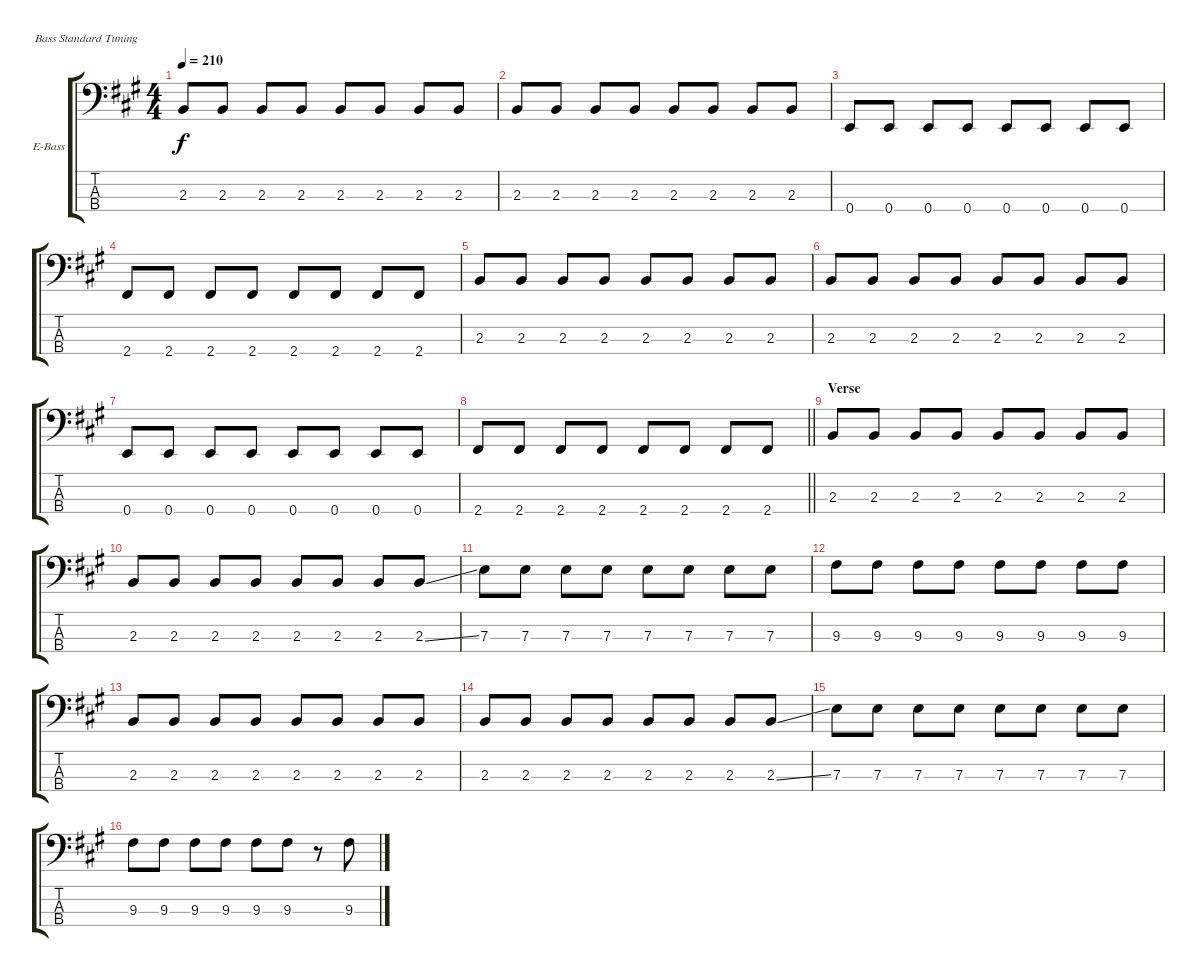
\defaultSystemsLayout 4
\bracketExtendMode groupsimilarinstruments
\firstSystemTrackNameOrientation horizontal
\otherSystemsTrackNameOrientation horizontal
\track ("Bass" "E-Bass") {instrument electricbassfinger}
\staff {score tabs}
\tuning (G2 D2 A1 E1)
\ts (4 4)
\tempo 210
\clef f4
\scale
0.333333
\ks a
2.3.8{dy f} 2.3.8 2.3.8 2.3.8 2.3.8 2.3.8 2.3.8 2.3.8 |
\scale
0.333333 2.3.8 2.3.8 2.3.8 2.3.8 2.3.8 2.3.8 2.3.8 2.3.8 |
\scale
0.333333 0.4.8 0.4.8 0.4.8 0.4.8 0.4.8 0.4.8 0.4.8 0.4.8 |
\scale
0.333333 2.4.8 2.4.8 2.4.8 2.4.8 2.4.8 2.4.8 2.4.8 2.4.8 |
\scale
0.333333 2.3.8 2.3.8 2.3.8 2.3.8 2.3.8 2.3.8 2.3.8 2.3.8 |
\scale
0.333333 2.3.8 2.3.8 2.3.8 2.3.8 2.3.8 2.3.8 2.3.8 2.3.8 |
\scale
0.333333 0.4.8 0.4.8 0.4.8 0.4.8 0.4.8 0.4.8 0.4.8 0.4.8 |
\scale
0.333333
\barLineRight lightlight
2.4.8 2.4.8 2.4.8 2.4.8 2.4.8 2.4.8 2.4.8 2.4.8 |
\section ("" "Verse")
2.3.8 2.3.8 2.3.8 2.3.8 2.3.8 2.3.8 2.3.8 2.3.8 |
2.3.8 2.3.8 2.3.8 2.3.8 2.3.8 2.3.8 2.3.8 2.3{ss}.8 |
7.3.8 7.3.8 7.3.8 7.3.8 7.3.8 7.3.8 7.3.8 7.3.8 |
9.3.8 9.3.8 9.3.8 9.3.8 9.3.8 9.3.8 9.3.8 9.3.8 |
2.3.8 2.3.8 2.3.8 2.3.8 2.3.8 2.3.8 2.3.8 2.3.8 |
2.3.8 2.3.8 2.3.8 2.3.8 2.3.8 2.3.8 2.3.8 2.3{ss}.8 |
7.3.8 7.3.8 7.3.8 7.3.8 7.3.8 7.3.8 7.3.8 7.3.8 |
9.3.8 9.3.8 9.3.8 9.3.8 9.3.8 9.3.8 r.8 9.3.8
